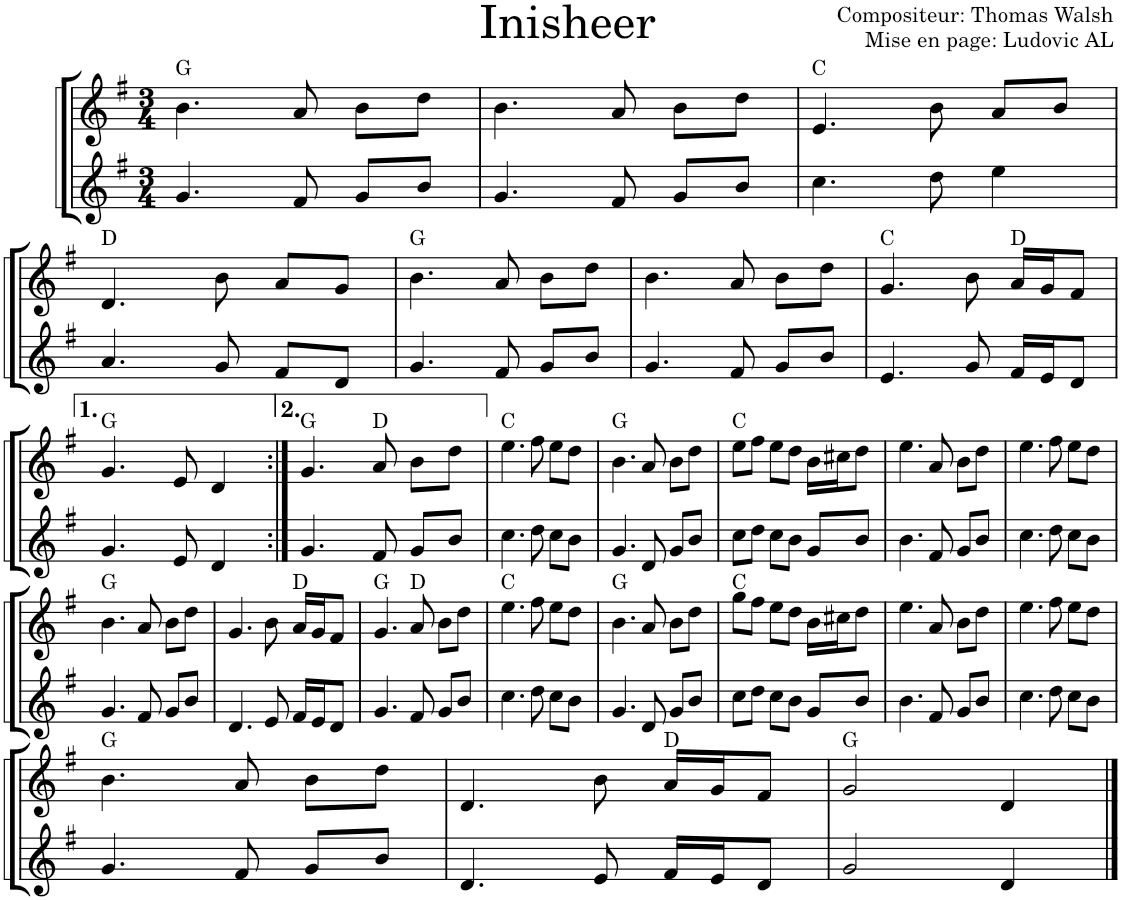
**kern	**kern	**harte
*part2	*part1	*part1
*staff2	*staff1	*
*I"Violon 2	*I"Violon	*
*I'Vln	*I'Vln	*
*clefG2	*clefG2	*
*k[f#]	*k[f#]	*
*M3/4	*M3/4	*
=1	=1	=1
4.g/	4.b\	G:maj
8f#/	8a/	.
8g/L	8b\L	.
8b/J	8dd\J	.
=2	=2	=2
4.g/	4.b\	.
8f#/	8a/	.
8g/L	8b\L	.
8b/J	8dd\J	.
=3	=3	=3
4.cc\	4.e/	C:maj
8dd\	8b\	.
4ee\	8a/L	.
.	8b/J	.
!!LO:LB:g=z
=4	=4	=4
4.a/	4.d/	D:maj
8g/	8b\	.
8f#/L	8a/L	.
8d/J	8g/J	.
=5	=5	=5
4.g/	4.b\	G:maj
8f#/	8a/	.
8g/L	8b\L	.
8b/J	8dd\J	.
=6	=6	=6
4.g/	4.b\	.
8f#/	8a/	.
8g/L	8b\L	.
8b/J	8dd\J	.
=7	=7	=7
4.e/	4.g/	C:maj
8g/	8b\	.
16f#/LL	16a/LL	D:maj
16e/J	16g/J	.
8d/J	8f#/J	.
!!LO:LB:g=z
=8	=8	=8
4.g/	4.g/	G:maj
8e/	8e/	.
4d/	4d/	.
=9:|!	=9:|!	=9:|!
4.g/	4.g/	G:maj
8f#/	8a/	D:maj
8g/L	8b\L	.
8b/J	8dd\J	.
=10	=10	=10
4.cc\	4.ee\	C:maj
8dd\	8ff#\	.
8cc\L	8ee\L	.
8b\J	8dd\J	.
=11	=11	=11
4.g/	4.b\	G:maj
8d/	8a/	.
8g/L	8b\L	.
8b/J	8dd\J	.
=12	=12	=12
8cc\L	8ee\L	C:maj
8dd\J	8ff#\J	.
8cc\L	8ee\L	.
8b\J	8dd\J	.
8g/L	16b\LL	.
.	16cc#X\J	.
8b/J	8dd\J	.
=13	=13	=13
4.b\	4.ee\	.
8f#/	8a/	.
8g/L	8b\L	.
8b/J	8dd\J	.
=14	=14	=14
4.cc\	4.ee\	.
8dd\	8ff#\	.
8cc\L	8ee\L	.
8b\J	8dd\J	.
!!LO:LB:g=z
=15	=15	=15
4.g/	4.b\	G:maj
8f#/	8a/	.
8g/L	8b\L	.
8b/J	8dd\J	.
=16	=16	=16
4.d/	4.g/	.
8e/	8b\	.
16f#/LL	16a/LL	D:maj
16e/J	16g/J	.
8d/J	8f#/J	.
=17	=17	=17
4.g/	4.g/	G:maj
8f#/	8a/	D:maj
8g/L	8b\L	.
8b/J	8dd\J	.
=18	=18	=18
4.cc\	4.ee\	C:maj
8dd\	8ff#\	.
8cc\L	8ee\L	.
8b\J	8dd\J	.
=19	=19	=19
4.g/	4.b\	G:maj
8d/	8a/	.
8g/L	8b\L	.
8b/J	8dd\J	.
=20	=20	=20
8cc\L	8gg\L	C:maj
8dd\J	8ff#\J	.
8cc\L	8ee\L	.
8b\J	8dd\J	.
8g/L	16b\LL	.
.	16cc#X\J	.
8b/J	8dd\J	.
=21	=21	=21
4.b\	4.ee\	.
8f#/	8a/	.
8g/L	8b\L	.
8b/J	8dd\J	.
=22	=22	=22
4.cc\	4.ee\	.
8dd\	8ff#\	.
8cc\L	8ee\L	.
8b\J	8dd\J	.
!!LO:LB:g=z
=23	=23	=23
4.g/	4.b\	G:maj
8f#/	8a/	.
8g/L	8b\L	.
8b/J	8dd\J	.
=24	=24	=24
4.d/	4.d/	.
8e/	8b\	.
16f#/LL	16a/LL	D:maj
16e/J	16g/J	.
8d/J	8f#/J	.
=25	=25	=25
2g/	2g/	G:maj
4d/	4d/	.
==	==	==
*-	*-	*-
